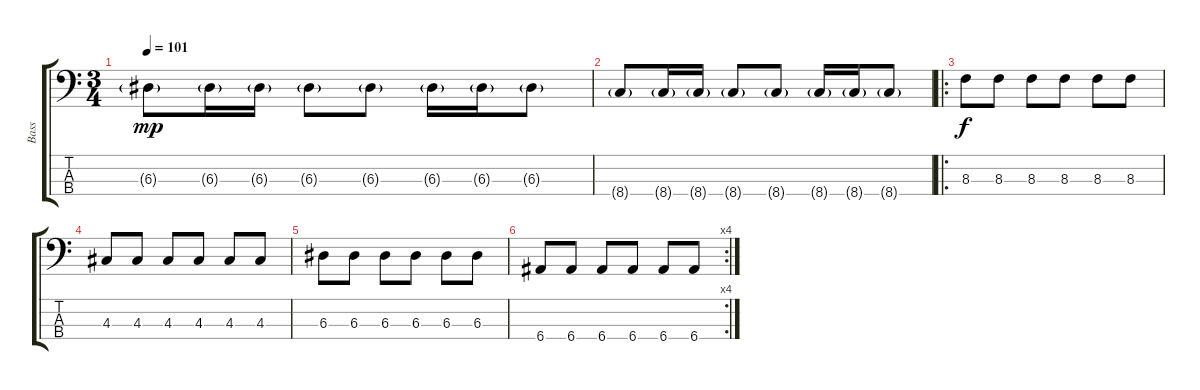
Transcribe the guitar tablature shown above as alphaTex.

\track ("Bass" "Bass") {instrument electricbassfinger}
\staff {score tabs}
\tuning (G2 D2 A1 E1) {hide}
\ts (3 4)
\tempo 101
\clef f4
\ks c
6.3{g}.8{dy mp} 6.3{g}.16 6.3{g}.16 6.3{g}.8 6.3{g}.8 6.3{g}.16 6.3{g}.16 6.3{g}.8 |
8.4{g}.8 8.4{g}.16 8.4{g}.16 8.4{g}.8 8.4{g}.8 8.4{g}.16 8.4{g}.16 8.4{g}.8 |
\ro
8.3.8{dy f} 8.3.8 8.3.8 8.3.8 8.3.8 8.3.8 |
4.3.8 4.3.8 4.3.8 4.3.8 4.3.8 4.3.8 |
6.3.8 6.3.8 6.3.8 6.3.8 6.3.8 6.3.8 |
\rc 4
6.4.8 6.4.8 6.4.8 6.4.8 6.4.8 6.4.8
